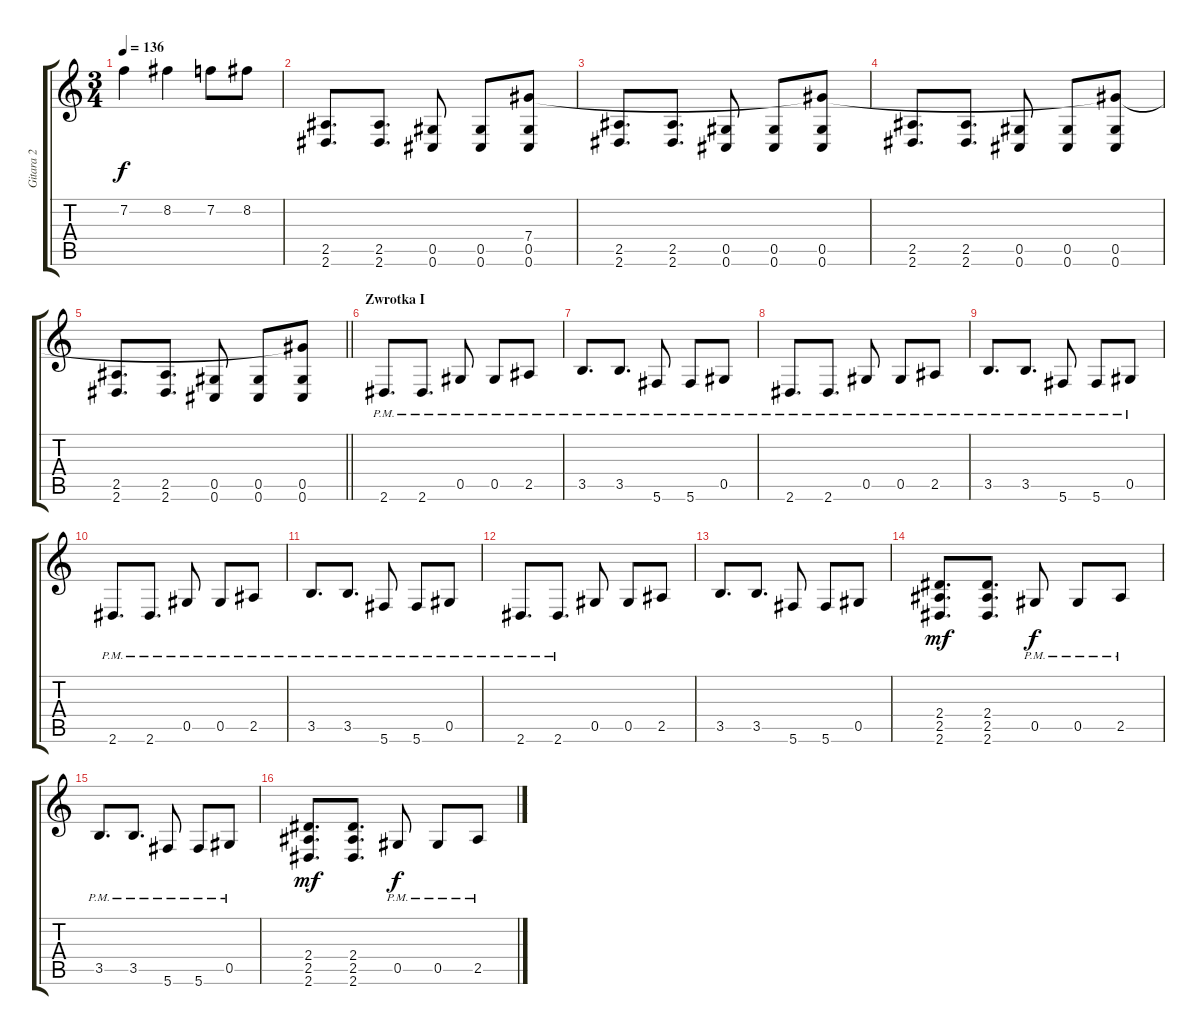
\track ("Gitara 2" "Gitara 2") {instrument distortionguitar}
\staff {score tabs}
\tuning (Eb4 Bb3 Gb3 Db3 Ab2 Db2) {hide}
\ts (3 4)
\tempo 136
\clef g2
\ks c
7.2.4{dy f} 8.2.4 7.2.8 8.2.8 |
(2.5 2.6).8{d} (2.5 2.6).8{d} (0.5 0.6).8 (0.5 0.6).8 (7.4 0.5 0.6).8 |
(2.5 2.6).8{d} (2.5 2.6).8{d} (0.5 0.6).8 (0.5 0.6).8 (7.4{t} 0.5 0.6).8 |
(2.5 2.6).8{d} (2.5 2.6).8{d} (0.5 0.6).8 (0.5 0.6).8 (7.4{t} 0.5 0.6).8 |
\barLineRight lightlight
(2.5 2.6).8{d} (2.5 2.6).8{d} (0.5 0.6).8 (0.5 0.6).8 (7.4{t} 0.5 0.6).8 |
\section ("" "Zwrotka I")
2.6{pm}.8{d volume 12} 2.6{pm}.8{d} 0.5{pm}.8 0.5{pm}.8 2.5{pm}.8 |
3.5{pm}.8{d} 3.5{pm}.8{d} 5.6{pm}.8 5.6{pm}.8 0.5{pm}.8 |
2.6{pm}.8{d} 2.6{pm}.8{d} 0.5{pm}.8 0.5{pm}.8 2.5{pm}.8 |
3.5{pm}.8{d} 3.5{pm}.8{d} 5.6{pm}.8 5.6{pm}.8 0.5{pm}.8 |
2.6{pm}.8{d} 2.6{pm}.8{d} 0.5{pm}.8 0.5{pm}.8 2.5{pm}.8 |
3.5{pm}.8{d} 3.5{pm}.8{d} 5.6{pm}.8 5.6{pm}.8 0.5{pm}.8 |
2.6{pm}.8{d} 2.6{pm}.8{d} 0.5.8 0.5.8 2.5.8 |
3.5.8{d} 3.5.8{d} 5.6.8 5.6.8 0.5.8 |
(2.4 2.5 2.6).8{d dy mf} (2.4 2.5 2.6).8{d} 0.5{pm}.8{dy f} 0.5{pm}.8 2.5{pm}.8 |
3.5{pm}.8{d} 3.5{pm}.8{d} 5.6{pm}.8 5.6{pm}.8 0.5{pm}.8 |
(2.4 2.5 2.6).8{d dy mf} (2.4 2.5 2.6).8{d} 0.5{pm}.8{dy f} 0.5{pm}.8 2.5{pm}.8
